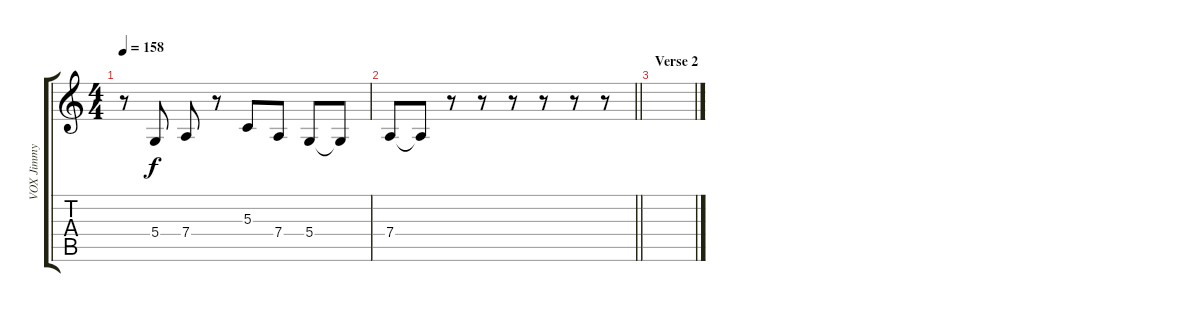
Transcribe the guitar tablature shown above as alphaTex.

\track ("VOX Jimmy Farrar / Joyce Kennedy" "VOX Jimmy ") {instrument lead2sawtooth}
\staff {score tabs}
\tuning (E4 B3 G3 D3 A2 E2) {hide}
\ts (4 4)
\tempo 158
\clef g2
\ks c
r.8{dy f} 5.4.8 7.4.8 r.8 5.3.8 7.4.8 5.4.8 5.4{t}.8 |
\barLineRight lightlight
7.4.8 7.4{t}.8 r.8 r.8 r.8 r.8 r.8 r.8 |
\section ("" "Verse 2")
